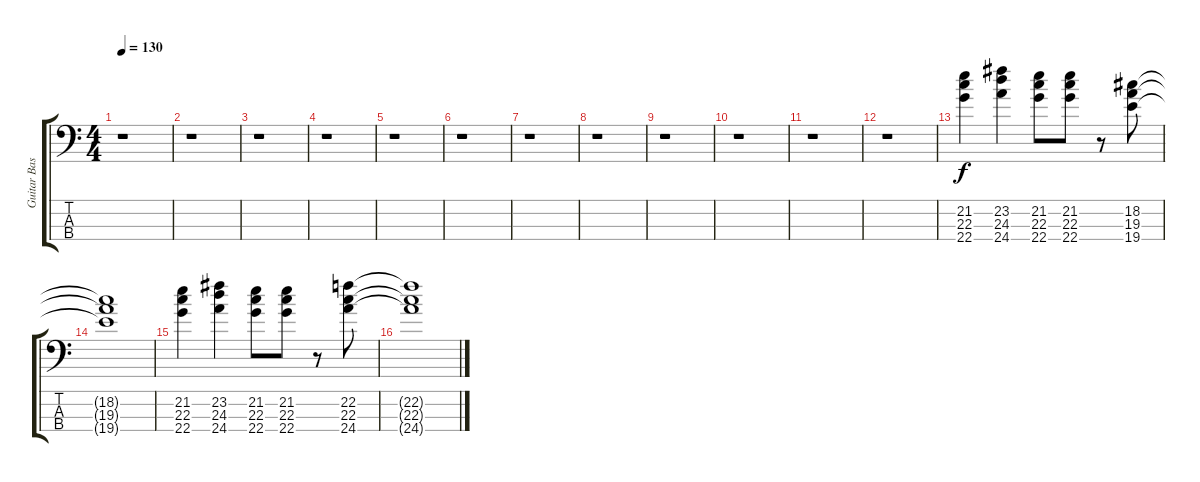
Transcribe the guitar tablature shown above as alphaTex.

\track ("Guitar Bass" "Guitar Bas") {instrument acousticguitarsteel}
\staff {score tabs}
\tuning (C-1 G2 D2 A1) {hide}
\ts (4 4)
\tempo 130
\clef f4
\ks c
r.1{dy f} |
r.1 |
r.1 |
r.1 |
r.1 |
r.1 |
r.1 |
r.1 |
r.1 |
r.1 |
r.1 |
r.1 |
(21.2 22.3 22.4).4 (23.2 24.3 24.4).4 (21.2 22.3 22.4).8 (21.2 22.3 22.4).8 r.8 (18.2 19.3 19.4).8 |
(18.2{t} 19.3{t} 19.4{t}).1 |
(21.2 22.3 22.4).4 (23.2 24.3 24.4).4 (21.2 22.3 22.4).8 (21.2 22.3 22.4).8 r.8 (22.2 22.3 24.4).8 |
(22.2{t} 22.3{t} 24.4{t}).1
